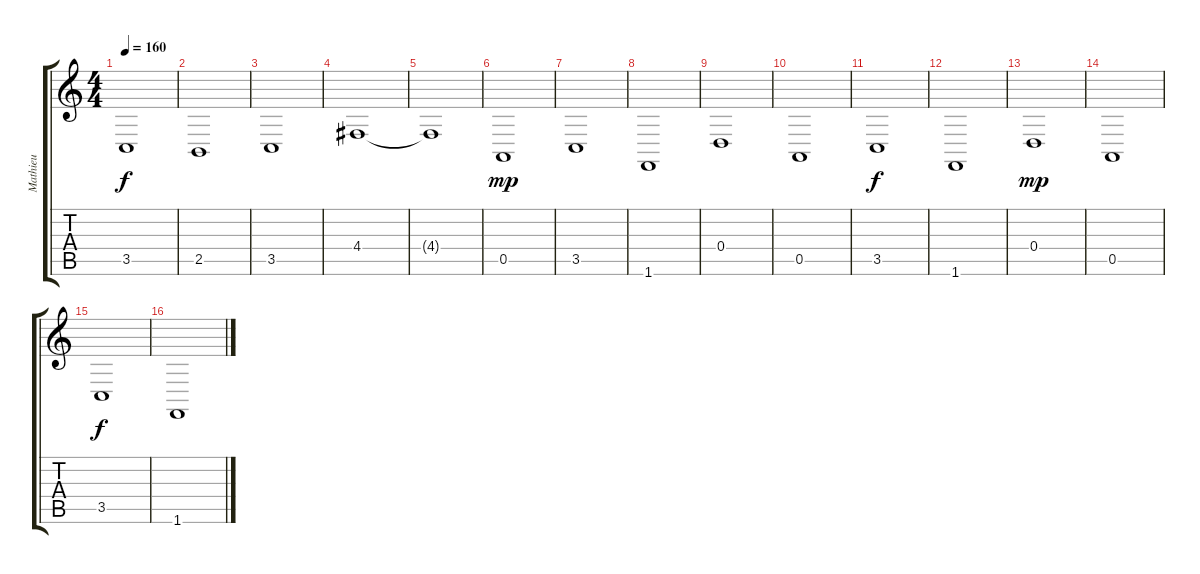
\track ("Mathieu" "Mathieu") {instrument synthstrings2}
\staff {score tabs}
\tuning (E4 B3 G3 D3 A2 E2) {hide}
\ts (4 4)
\tempo 160
\clef g2
\ks c
3.5.1{dy f} |
2.5.1 |
3.5.1 |
4.4.1 |
4.4{t}.1 |
0.5.1{dy mp volume 16 instrument synthstrings2} |
3.5.1 |
1.6.1 |
0.4.1 |
0.5.1 |
3.5.1{dy f} |
1.6.1 |
0.4.1{dy mp} |
0.5.1 |
3.5.1{dy f} |
1.6.1
